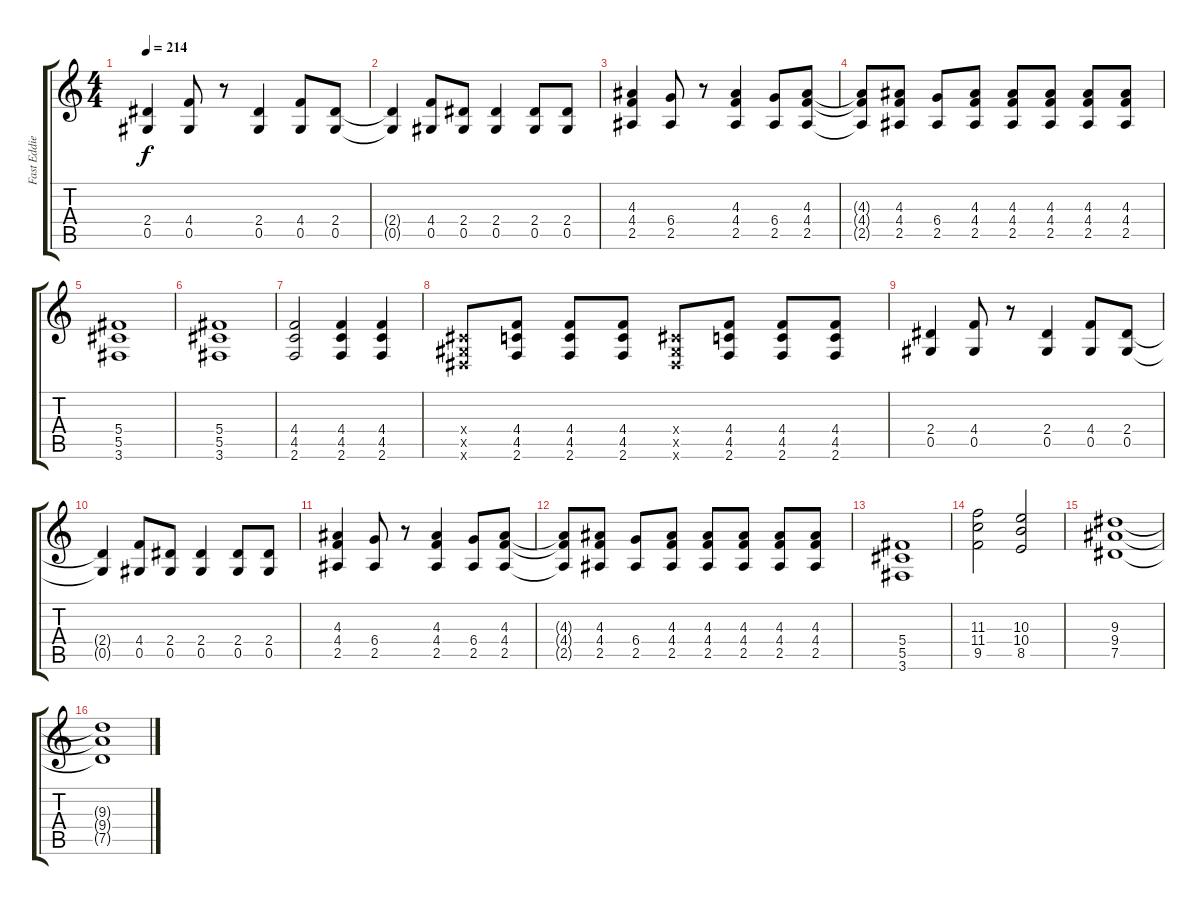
\track ("Fast Eddie" "Fast Eddie") {instrument distortionguitar}
\staff {score tabs}
\tuning (Eb4 Bb3 Gb3 Db3 Ab2 Eb2) {hide}
\ts (4 4)
\tempo 214
\clef g2
\ks c
(2.4 0.5).4{dy f} (4.4 0.5).8 r.8 (2.4 0.5).4 (4.4 0.5).8 (2.4 0.5).8 |
(2.4{t} 0.5{t}).4 (4.4 0.5).8 (2.4 0.5).8 (2.4 0.5).4 (2.4 0.5).8 (2.4 0.5).8 |
(4.3 4.4 2.5).4 (6.4 2.5).8 r.8 (4.3 4.4 2.5).4 (6.4 2.5).8 (4.3 4.4 2.5).8 |
(4.3{t} 4.4{t} 2.5{t}).8 (4.3 4.4 2.5).8 (6.4 2.5).8 (4.3 4.4 2.5).8 (4.3 4.4 2.5).8 (4.3 4.4 2.5).8 (4.3 4.4 2.5).8 (4.3 4.4 2.5).8 |
(5.4 5.5 3.6).1 |
(5.4 5.5 3.6).1 |
(4.4 4.5 2.6).2 (4.4 4.5 2.6).4 (4.4 4.5 2.6).4 |
(0.4{x} 0.5{x} 0.6{x}).8 (4.4 4.5 2.6).8 (4.4 4.5 2.6).8 (4.4 4.5 2.6).8 (0.4{x} 0.5{x} 0.6{x}).8 (4.4 4.5 2.6).8 (4.4 4.5 2.6).8 (4.4 4.5 2.6).8 |
(2.4 0.5).4 (4.4 0.5).8 r.8 (2.4 0.5).4 (4.4 0.5).8 (2.4 0.5).8 |
(2.4{t} 0.5{t}).4 (4.4 0.5).8 (2.4 0.5).8 (2.4 0.5).4 (2.4 0.5).8 (2.4 0.5).8 |
(4.3 4.4 2.5).4 (6.4 2.5).8 r.8 (4.3 4.4 2.5).4 (6.4 2.5).8 (4.3 4.4 2.5).8 |
(4.3{t} 4.4{t} 2.5{t}).8 (4.3 4.4 2.5).8 (6.4 2.5).8 (4.3 4.4 2.5).8 (4.3 4.4 2.5).8 (4.3 4.4 2.5).8 (4.3 4.4 2.5).8 (4.3 4.4 2.5).8 |
(5.4 5.5 3.6).1 |
(11.3 11.4 9.5).2 (10.3 10.4 8.5).2 |
(9.3 9.4 7.5).1 |
(9.3{t} 9.4{t} 7.5{t}).1
